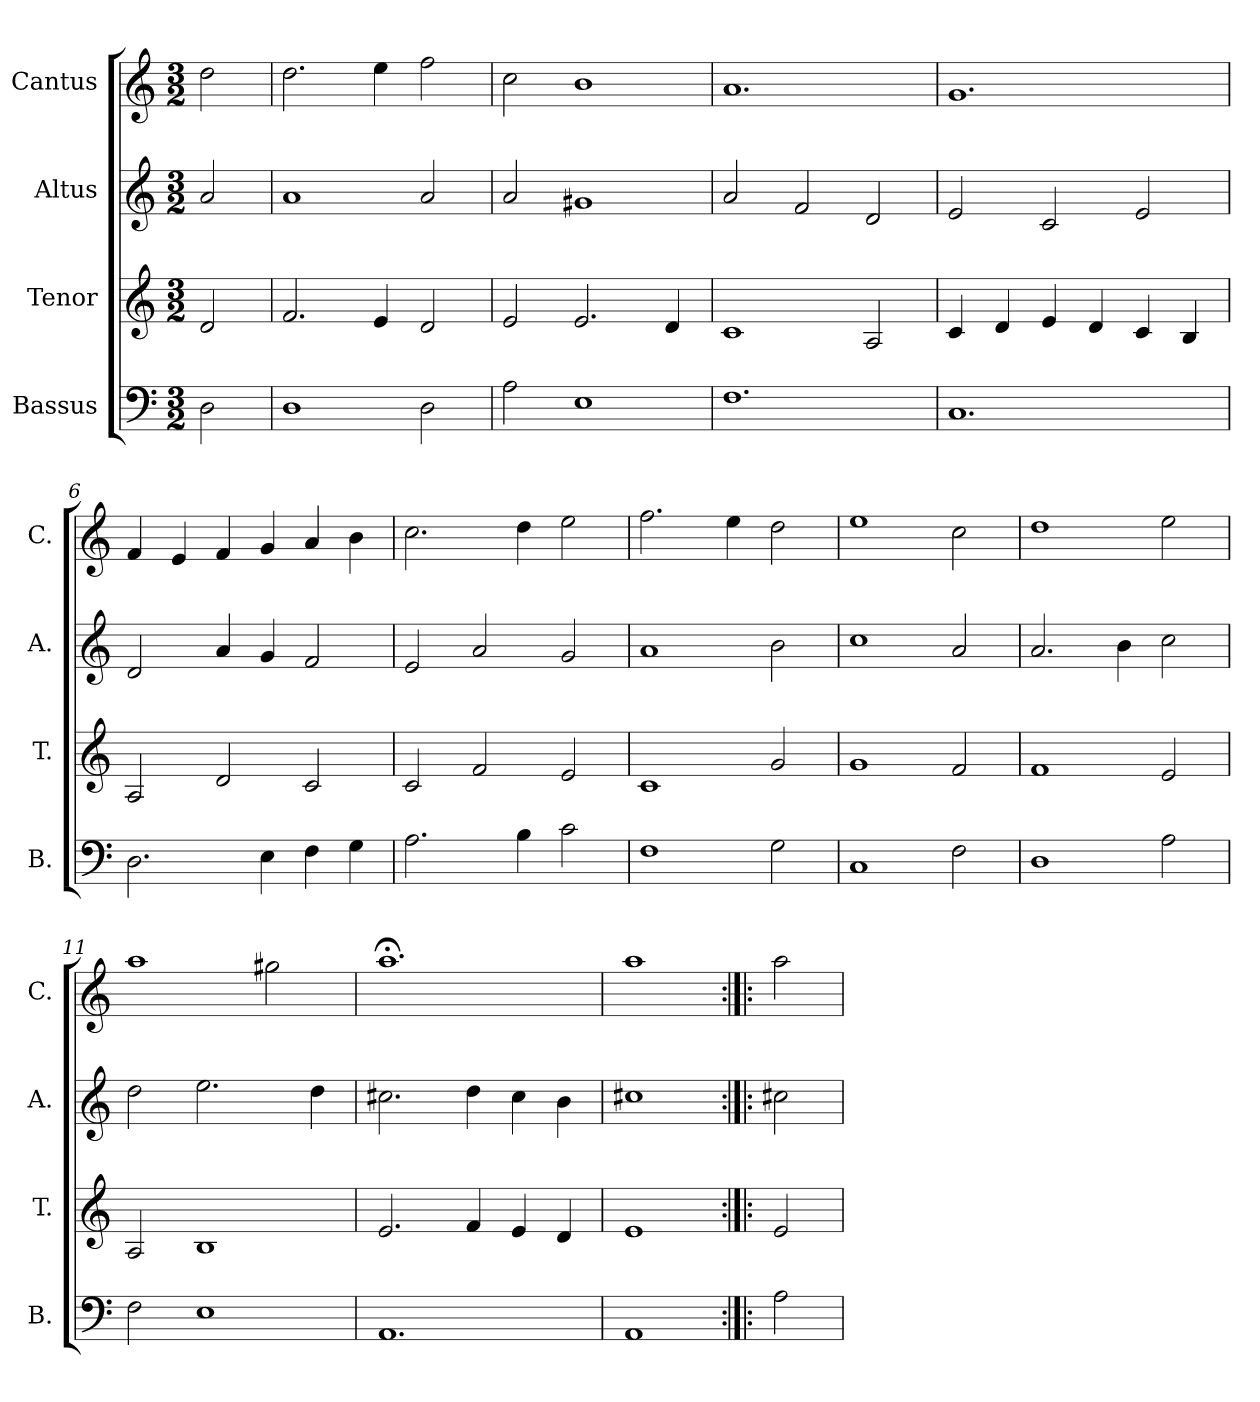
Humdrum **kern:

**kern	**kern	**kern	**kern
*part4	*part3	*part2	*part1
*staff4	*staff3	*staff2	*staff1
*I"Bassus	*I"Tenor	*I"Altus	*I"Cantus
*I'B.	*I'T.	*I'A.	*I'C.
*clefF4	*clefG2	*clefG2	*clefG2
*k[]	*k[]	*k[]	*k[]
*M3/2	*M3/2	*M3/2	*M3/2
=1	=1	=1	=1
2D\	2d/	2a/	2dd\
=2	=2	=2	=2
1D	2.f/	1a	2.dd\
.	4e/	.	4ee\
2D\	2d/	2a/	2ff\
=3	=3	=3	=3
2A\	2e/	2a/	2cc\
1E	2.e/	1g#X	1b
.	4d/	.	.
=4	=4	=4	=4
1.F	1c	2a/	1.a
.	.	2f/	.
.	2A/	2d/	.
=5	=5	=5	=5
1.C	4c/	2e/	1.g
.	4d/	.	.
.	4e/	2c/	.
.	4d/	.	.
.	4c/	2e/	.
.	4B/	.	.
=6	=6	=6	=6
2.D\	2A/	2d/	4f/
.	.	.	4e/
.	2d/	4a/	4f/
4E\	.	4g/	4g/
4F\	2c/	2f/	4a/
4G\	.	.	4b\
=7	=7	=7	=7
2.A\	2c/	2e/	2.cc\
.	2f/	2a/	.
4B\	.	.	4dd\
2c\	2e/	2g/	2ee\
=8	=8	=8	=8
1F	1c	1a	2.ff\
.	.	.	4ee\
2G\	2g/	2b\	2dd\
=9	=9	=9	=9
1C	1g	1cc	1ee
2F\	2f/	2a/	2cc\
=10	=10	=10	=10
1D	1f	2.a/	1dd
.	.	4b\	.
2A\	2e/	2cc\	2ee\
!!LO:LB:g=z
=11	=11	=11	=11
2F\	2A/	2dd\	1aa
1E	1B	2.ee\	.
.	.	.	2gg#X\
.	.	4dd\	.
=12	=12	=12	=12
1.AA	2.e/	2.cc#X\	1.aa;<
.	4f/	4dd\	.
.	4e/	4cc#\	.
.	4d/	4b\	.
=13	=13	=13	=13
1AA	1e	1cc#X	1aa
=14:|!|:	=14:|!|:	=14:|!|:	=14:|!|:
2A\	2e/	2cc#X\	2aa\
=	=	=	=
*-	*-	*-	*-
